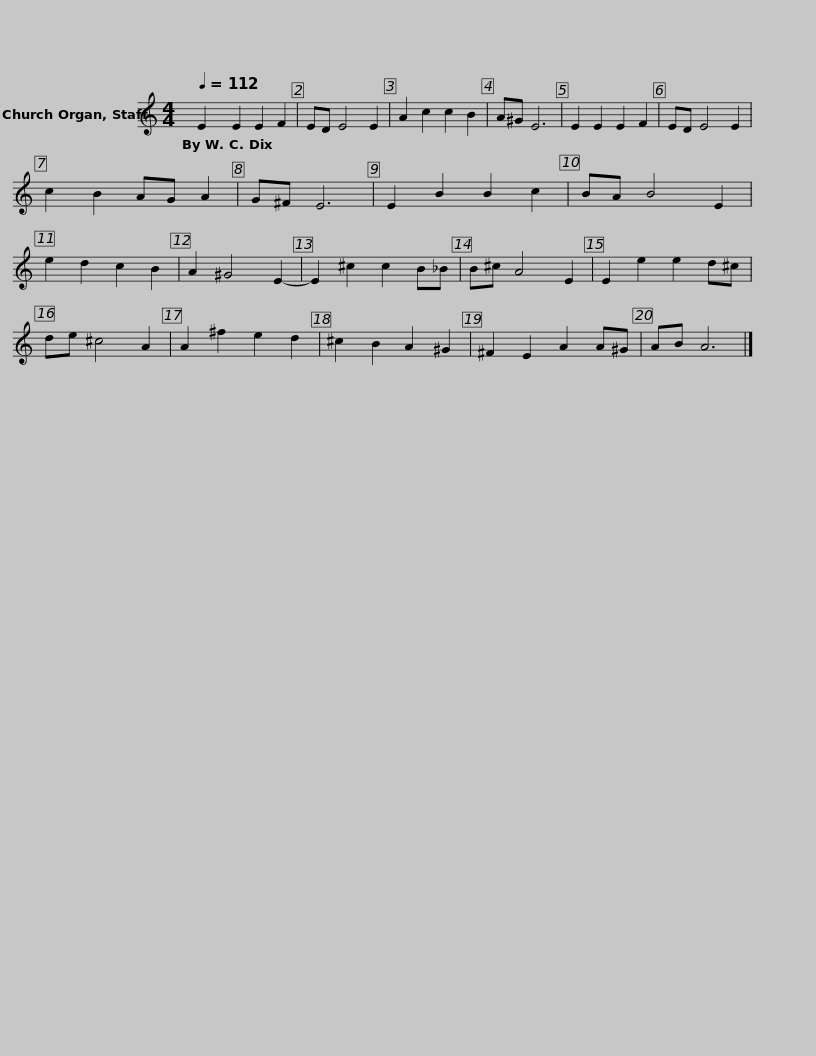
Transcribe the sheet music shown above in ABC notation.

X:1
L:1/8
Q:1/4=112
M:4/4
I:linebreak $
K:C
V:1 treble
V:1
 E2 E2 E2 F2 | ED E4 E2 | A2 c2 c2 B2 | A^G E6 | E2 E2 E2 F2 | %5
 ED E4 E2 | c2 B2 AG A2 | G^F E6 | E2 B2 B2 c2 | BA B4 E2 |$ %10
 e2 d2 c2 B2 | A2 ^G4 E2- | E2 ^c2 c2 B_B | B^c A4 E2 | E2 e2 e2 d^c | %15
 de ^c4 A2 | A2 ^f2 e2 d2 | ^c2 B2 A2 ^G2 |$ ^F2 E2 A2 A^G | AB A6 |] %20
